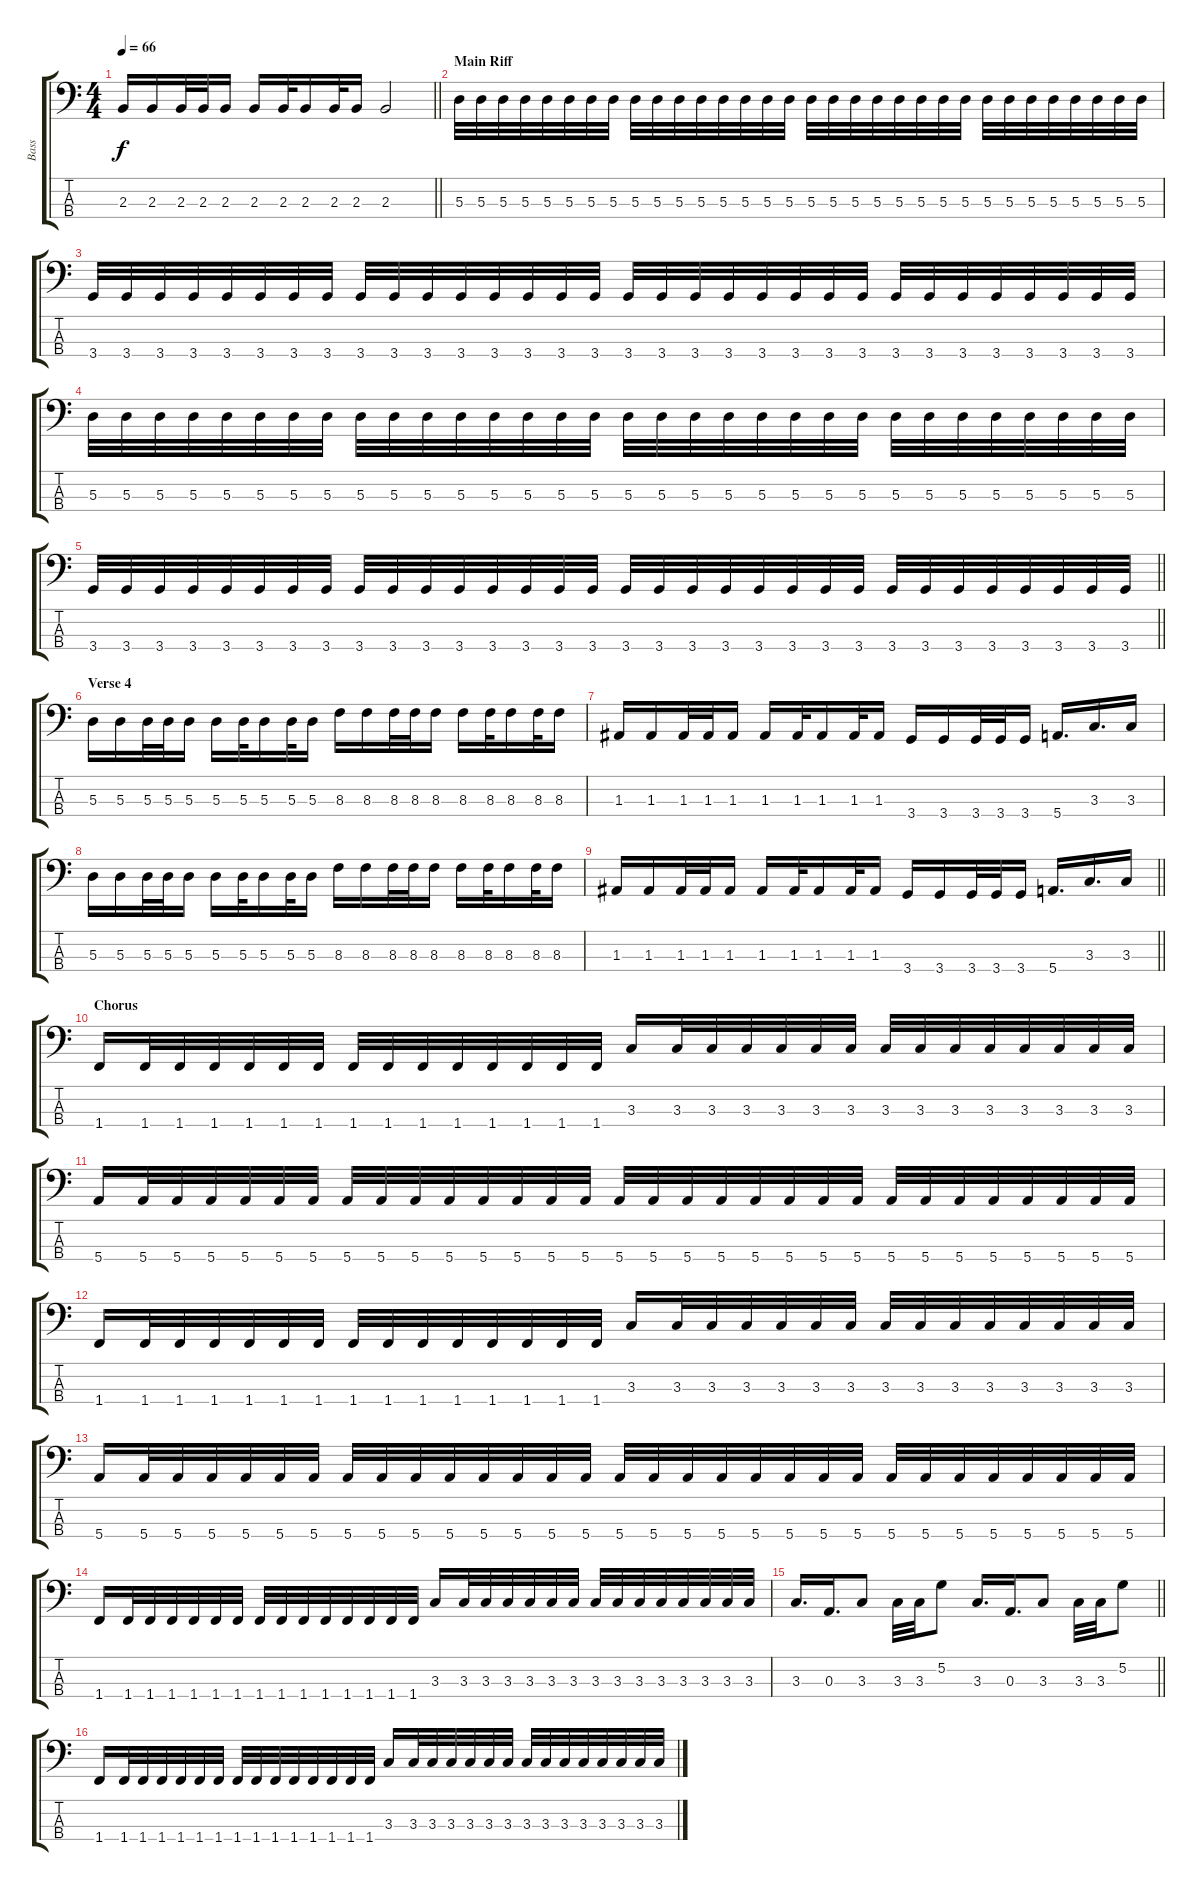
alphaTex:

\track ("Bass" "Bass") {instrument electricbassfinger}
\staff {score tabs}
\tuning (G2 D2 A1 E1) {hide}
\ts (4 4)
\tempo 66
\clef f4
\barLineRight lightlight
\ks c
2.3.16{dy f} 2.3.16 2.3.32 2.3.32 2.3.16 2.3.16 2.3.32 2.3.16 2.3.32 2.3.16 2.3.2 |
\section ("" "Main Riff")
5.3.32 5.3.32 5.3.32 5.3.32 5.3.32 5.3.32 5.3.32 5.3.32 5.3.32 5.3.32 5.3.32 5.3.32 5.3.32 5.3.32 5.3.32 5.3.32 5.3.32 5.3.32 5.3.32 5.3.32 5.3.32 5.3.32 5.3.32 5.3.32 5.3.32 5.3.32 5.3.32 5.3.32 5.3.32 5.3.32 5.3.32 5.3.32 |
3.4.32 3.4.32 3.4.32 3.4.32 3.4.32 3.4.32 3.4.32 3.4.32 3.4.32 3.4.32 3.4.32 3.4.32 3.4.32 3.4.32 3.4.32 3.4.32 3.4.32 3.4.32 3.4.32 3.4.32 3.4.32 3.4.32 3.4.32 3.4.32 3.4.32 3.4.32 3.4.32 3.4.32 3.4.32 3.4.32 3.4.32 3.4.32 |
5.3.32 5.3.32 5.3.32 5.3.32 5.3.32 5.3.32 5.3.32 5.3.32 5.3.32 5.3.32 5.3.32 5.3.32 5.3.32 5.3.32 5.3.32 5.3.32 5.3.32 5.3.32 5.3.32 5.3.32 5.3.32 5.3.32 5.3.32 5.3.32 5.3.32 5.3.32 5.3.32 5.3.32 5.3.32 5.3.32 5.3.32 5.3.32 |
\barLineRight lightlight
3.4.32 3.4.32 3.4.32 3.4.32 3.4.32 3.4.32 3.4.32 3.4.32 3.4.32 3.4.32 3.4.32 3.4.32 3.4.32 3.4.32 3.4.32 3.4.32 3.4.32 3.4.32 3.4.32 3.4.32 3.4.32 3.4.32 3.4.32 3.4.32 3.4.32 3.4.32 3.4.32 3.4.32 3.4.32 3.4.32 3.4.32 3.4.32 |
\section ("" "Verse 4")
5.3.16 5.3.16 5.3.32 5.3.32 5.3.16 5.3.16 5.3.32 5.3.16 5.3.32 5.3.16 8.3.16 8.3.16 8.3.32 8.3.32 8.3.16 8.3.16 8.3.32 8.3.16 8.3.32 8.3.16 |
1.3.16 1.3.16 1.3.32 1.3.32 1.3.16 1.3.16 1.3.32 1.3.16 1.3.32 1.3.16 3.4.16 3.4.16 3.4.32 3.4.32 3.4.16 5.4.16{d} 3.3.16{d} 3.3.16 |
5.3.16 5.3.16 5.3.32 5.3.32 5.3.16 5.3.16 5.3.32 5.3.16 5.3.32 5.3.16 8.3.16 8.3.16 8.3.32 8.3.32 8.3.16 8.3.16 8.3.32 8.3.16 8.3.32 8.3.16 |
\barLineRight lightlight
1.3.16 1.3.16 1.3.32 1.3.32 1.3.16 1.3.16 1.3.32 1.3.16 1.3.32 1.3.16 3.4.16 3.4.16 3.4.32 3.4.32 3.4.16 5.4.16{d} 3.3.16{d} 3.3.16 |
\section ("" "Chorus")
1.4.16 1.4.32 1.4.32 1.4.32 1.4.32 1.4.32 1.4.32 1.4.32 1.4.32 1.4.32 1.4.32 1.4.32 1.4.32 1.4.32 1.4.32 3.3.16 3.3.32 3.3.32 3.3.32 3.3.32 3.3.32 3.3.32 3.3.32 3.3.32 3.3.32 3.3.32 3.3.32 3.3.32 3.3.32 3.3.32 |
5.4.16 5.4.32 5.4.32 5.4.32 5.4.32 5.4.32 5.4.32 5.4.32 5.4.32 5.4.32 5.4.32 5.4.32 5.4.32 5.4.32 5.4.32 5.4.32 5.4.32 5.4.32 5.4.32 5.4.32 5.4.32 5.4.32 5.4.32 5.4.32 5.4.32 5.4.32 5.4.32 5.4.32 5.4.32 5.4.32 5.4.32 |
1.4.16 1.4.32 1.4.32 1.4.32 1.4.32 1.4.32 1.4.32 1.4.32 1.4.32 1.4.32 1.4.32 1.4.32 1.4.32 1.4.32 1.4.32 3.3.16 3.3.32 3.3.32 3.3.32 3.3.32 3.3.32 3.3.32 3.3.32 3.3.32 3.3.32 3.3.32 3.3.32 3.3.32 3.3.32 3.3.32 |
5.4.16 5.4.32 5.4.32 5.4.32 5.4.32 5.4.32 5.4.32 5.4.32 5.4.32 5.4.32 5.4.32 5.4.32 5.4.32 5.4.32 5.4.32 5.4.32 5.4.32 5.4.32 5.4.32 5.4.32 5.4.32 5.4.32 5.4.32 5.4.32 5.4.32 5.4.32 5.4.32 5.4.32 5.4.32 5.4.32 5.4.32 |
1.4.16 1.4.32 1.4.32 1.4.32 1.4.32 1.4.32 1.4.32 1.4.32 1.4.32 1.4.32 1.4.32 1.4.32 1.4.32 1.4.32 1.4.32 3.3.16 3.3.32 3.3.32 3.3.32 3.3.32 3.3.32 3.3.32 3.3.32 3.3.32 3.3.32 3.3.32 3.3.32 3.3.32 3.3.32 3.3.32 |
\barLineRight lightlight
3.3.16{d} 0.3.16{d} 3.3.8 3.3.32 3.3.32 5.2.8 3.3.16{d} 0.3.16{d} 3.3.8 3.3.32 3.3.32 5.2.8 |
1.4.16 1.4.32 1.4.32 1.4.32 1.4.32 1.4.32 1.4.32 1.4.32 1.4.32 1.4.32 1.4.32 1.4.32 1.4.32 1.4.32 1.4.32 3.3.16 3.3.32 3.3.32 3.3.32 3.3.32 3.3.32 3.3.32 3.3.32 3.3.32 3.3.32 3.3.32 3.3.32 3.3.32 3.3.32 3.3.32
